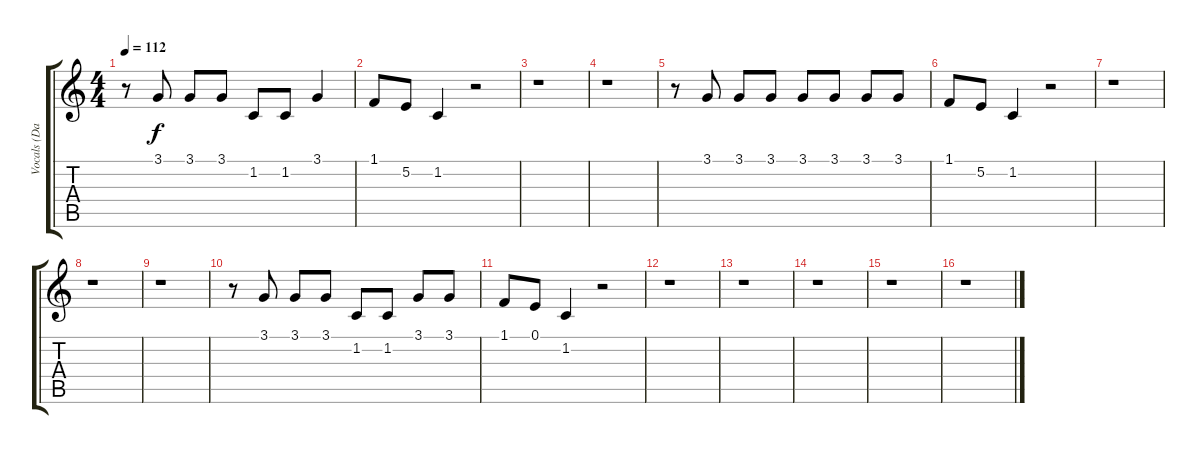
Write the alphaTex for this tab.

\track ("Vocals (Davies)" "Vocals (Da") {instrument lead6voice}
\staff {score tabs}
\tuning (E4 B3 G3 D3 A2 E2) {hide}
\ts (4 4)
\tempo 112
\clef g2
\ks c
r.8{dy f} 3.1.8 3.1.8 3.1.8 1.2.8 1.2.8 3.1.4 |
1.1.8 5.2.8 1.2.4 r.2 |
r.1 |
r.1 |
r.8 3.1.8 3.1.8 3.1.8 3.1.8 3.1.8 3.1.8 3.1.8 |
1.1.8 5.2.8 1.2.4 r.2 |
r.1 |
r.1 |
r.1 |
r.8 3.1.8 3.1.8 3.1.8 1.2.8 1.2.8 3.1.8 3.1.8 |
1.1.8 0.1.8 1.2.4 r.2 |
r.1 |
r.1 |
r.1 |
r.1 |
r.1
